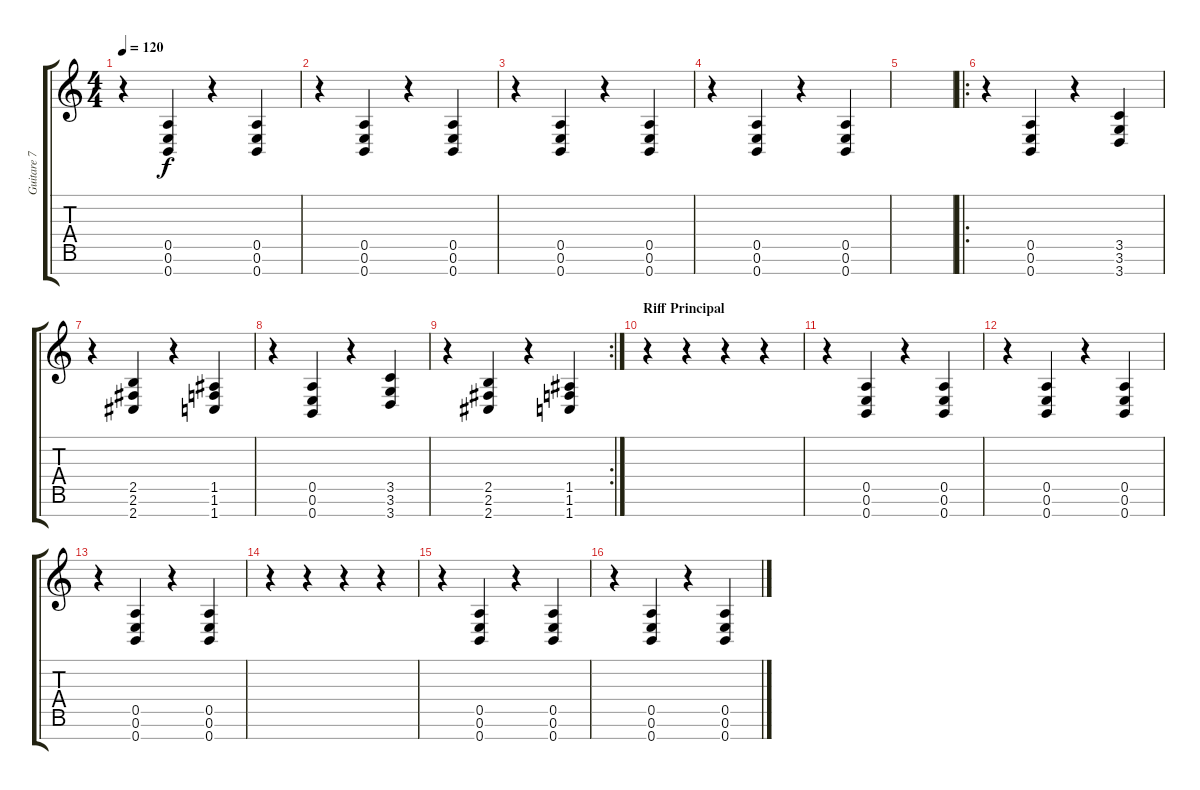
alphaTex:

\track ("Guitare 7 cordes B2" "Guitare 7 ") {instrument distortionguitar}
\staff {score tabs}
\tuning (E4 B3 G3 D3 A2 E2 B1) {hide}
\ts (4 4)
\tempo 120
\clef g2
\ks c
r.4{dy f} (0.5 0.6 0.7).4 r.4 (0.5 0.6 0.7).4 |
r.4 (0.5 0.6 0.7).4 r.4 (0.5 0.6 0.7).4 |
r.4 (0.5 0.6 0.7).4 r.4 (0.5 0.6 0.7).4 |
r.4 (0.5 0.6 0.7).4 r.4 (0.5 0.6 0.7).4 |
|
\ro
r.4 (0.5 0.6 0.7).4 r.4 (3.5 3.6 3.7).4 |
r.4 (2.5 2.6 2.7).4 r.4 (1.5 1.6 1.7).4 |
r.4 (0.5 0.6 0.7).4 r.4 (3.5 3.6 3.7).4 |
\rc 2
r.4 (2.5 2.6 2.7).4 r.4 (1.5 1.6 1.7).4 |
\section ("" "Riff Principal")
r.4 r.4 r.4 r.4 |
r.4 (0.5 0.6 0.7).4 r.4 (0.5 0.6 0.7).4 |
r.4 (0.5 0.6 0.7).4 r.4 (0.5 0.6 0.7).4 |
r.4 (0.5 0.6 0.7).4 r.4 (0.5 0.6 0.7).4 |
r.4 r.4 r.4 r.4 |
r.4 (0.5 0.6 0.7).4 r.4 (0.5 0.6 0.7).4 |
r.4 (0.5 0.6 0.7).4 r.4 (0.5 0.6 0.7).4
